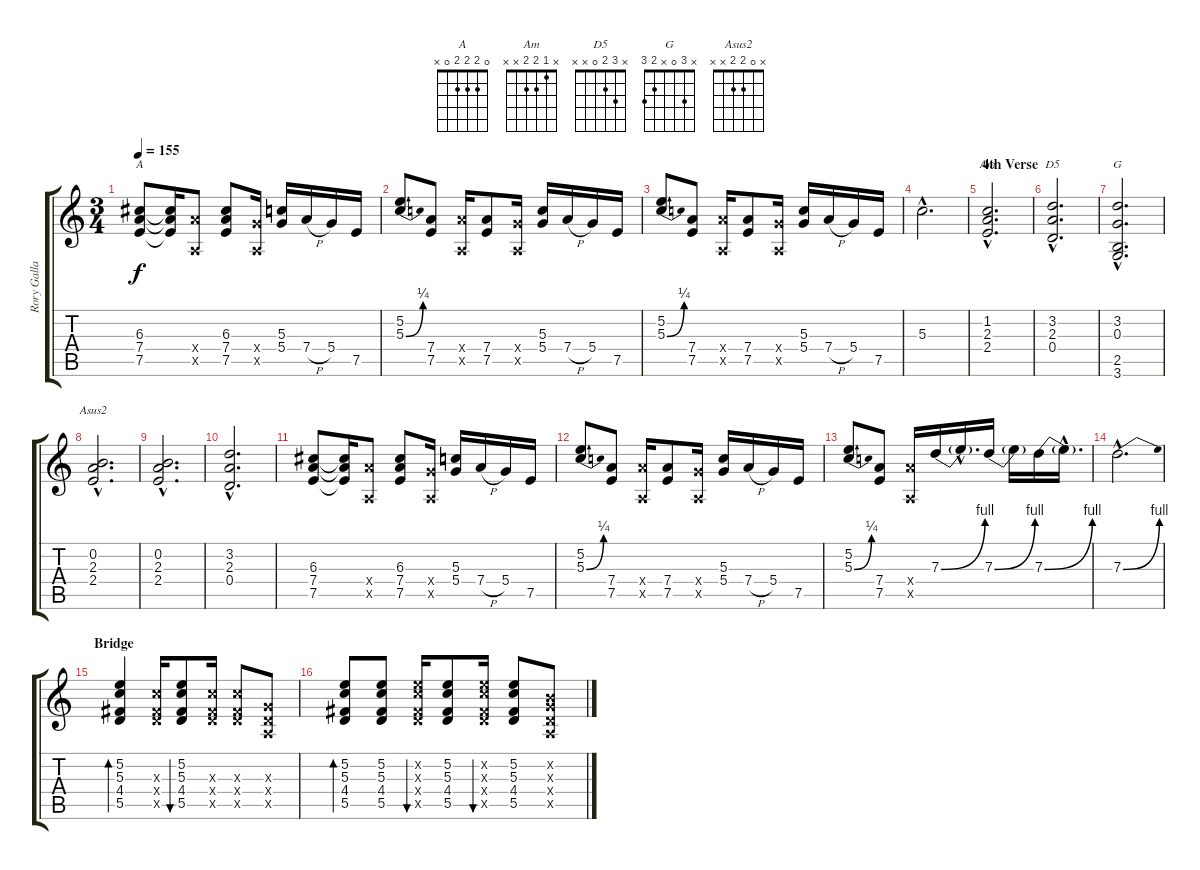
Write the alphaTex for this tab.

\track ("Rory Gallagher" "Rory Galla") {instrument overdrivenguitar}
\staff {score tabs}
\tuning (E4 B3 G3 D3 A2 E2) {hide}
\chord ("A" 0 2 2 2 0 x)
\chord ("Am" x 1 2 2 x x)
\chord ("D5" x 3 2 0 x x)
\chord ("G" x 3 0 x 2 3)
\chord ("Asus2" x 0 2 2 x x)
\ts (3 4)
\tempo 155
\clef g2
\ks c
(6.3 7.4 7.5).8{ch "A" dy f} (6.3{t} 7.4{t} 7.5{t}).16 (7.4{x} 0.5{x}).8 (6.3 7.4 7.5).8 (5.4{x} 0.5{x}).16 (5.3 5.4).16 7.4{h}.16 5.4.16 7.5.16 |
(5.2 5.3{be (bend 0 0 60 1)}).8 (7.4 7.5).8 (7.4{x} 0.5{x}).16 (7.4 7.5).8 (5.4{x} 0.5{x}).16 (5.3 5.4).16 7.4{h}.16 5.4.16 7.5.16 |
(5.2 5.3{be (bend 0 0 60 1)}).8 (7.4 7.5).8 (7.4{x} 0.5{x}).16 (7.4 7.5).8 (5.4{x} 0.5{x}).16 (5.3 5.4).16 7.4{h}.16 5.4.16 7.5.16 |
5.3{hac}.2{d} |
\section ("" "4th Verse")
(1.2{hac} 2.3{hac} 2.4{hac}).2{d ch "Am"} |
(3.2{hac} 2.3{hac} 0.4{hac}).2{d ch "D5"} |
(3.2{hac} 0.3{hac} 2.5{hac} 3.6{hac}).2{d ch "G"} |
(0.2{hac} 2.3{hac} 2.4{hac}).2{d ch "Asus2"} |
(0.2{hac} 2.3{hac} 2.4{hac}).2{d} |
(3.2{hac} 2.3{hac} 0.4{hac}).2{d} |
(6.3 7.4 7.5).8 (6.3{t} 7.4{t} 7.5{t}).16 (7.4{x} 0.5{x}).8 (6.3 7.4 7.5).8 (5.4{x} 0.5{x}).16 (5.3 5.4).16 7.4{h}.16 5.4.16 7.5.16 |
(5.2 5.3{be (bend 0 0 60 1)}).8 (7.4 7.5).8 (7.4{x} 0.5{x}).16 (7.4 7.5).8 (5.4{x} 0.5{x}).16 (5.3 5.4).16 7.4{h}.16 5.4.16 7.5.16 |
(5.2 5.3{be (bend 0 0 60 1)}).8 (7.4 7.5).8 (7.4{x} 0.5{x}).16 7.3{be (bend 0 0 60 4)}.16 7.3{hac t}.16{d} 7.3{be (bend 0 0 60 4)}.16 7.3{t}.16 7.3{be (bend 0 0 60 4)}.16 7.3{hac t}.16{d} |
7.3{be (bend 0 0 60 4) hac}.2{d} |
\section ("" "Bridge")
(5.2 5.3 4.4 5.5).4{bd 240} (5.3{x} 4.4{x} 5.5{x}).16 (5.2 5.3 4.4 5.5).8{bu 240} (5.3{x} 4.4{x} 5.5{x}).16 (5.3{x} 4.4{x} 5.5{x}).8 (0.3{x} 0.4{x} 0.5{x}).8 |
(5.2 5.3 4.4 5.5).8{bd 240} (5.2 5.3 4.4 5.5).8 (5.2{x} 5.3{x} 4.4{x} 5.5{x}).16{bu 240} (5.2 5.3 4.4 5.5).8 (5.2{x} 5.3{x} 4.4{x} 5.5{x}).16{bu 240} (5.2 5.3 4.4 5.5).8 (0.2{x} 0.3{x} 0.4{x} 0.5{x}).8
